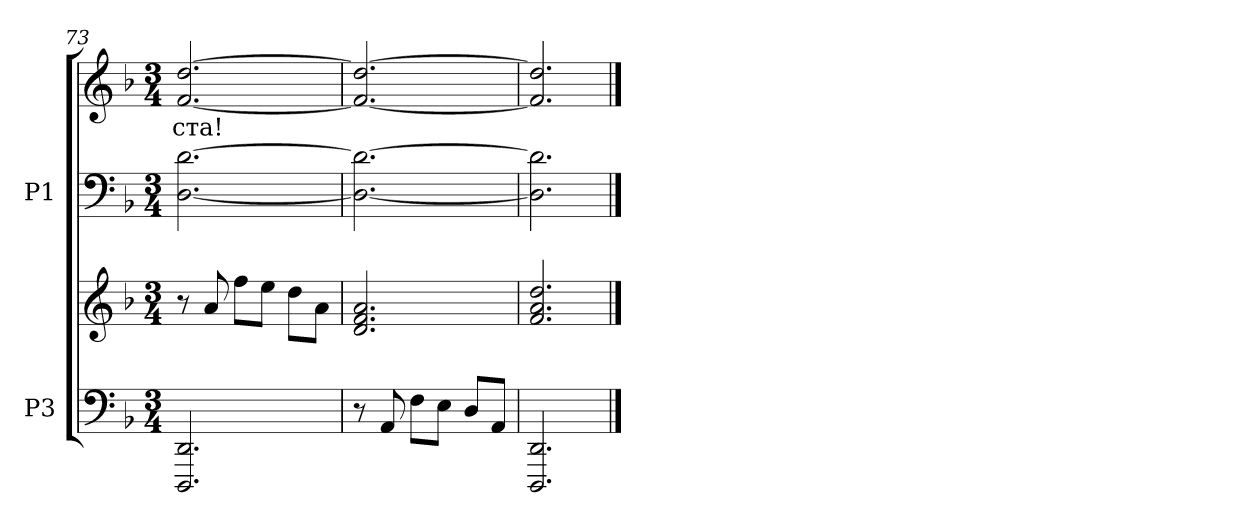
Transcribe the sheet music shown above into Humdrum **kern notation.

**kern	**kern	**kern	**kern	**text
*part2	*part2	*part1	*part1	*part1
*staff4	*staff3	*staff2	*staff1	*staff1
*I"P3	*	*I"P1	*	*
*clefF4	*clefG2	*clefF4	*clefG2	*
*k[b-]	*k[b-]	*k[b-]	*k[b-]	*
*F:	*F:	*F:	*F:	*
*M3/4	*M3/4	*M3/4	*M3/4	*
=73	=73	=73	=73	=73
!	!	!	!	!LO:LY:b:color=#000000
2.DDDi/ 2.DDi	8r	[<2.Di\ [>2.di	[<2.fi/ [>2.ddi	-ста!
.	8ai/	.	.	.
.	8ffi\L	.	.	.
.	8eei\J	.	.	.
.	8ddi\L	.	.	.
.	8ai\J	.	.	.
=74	=74	=74	=74	=74
8r	2.di/ 2.fi 2.ai	2.Di\_< 2.di_>	2.fi/_< 2.ddi_>	.
8AAi/	.	.	.	.
8Fi\L	.	.	.	.
8Ei\J	.	.	.	.
8Di/L	.	.	.	.
8AAi/J	.	.	.	.
=75	=75	=75	=75	=75
2.DDDi/ 2.DDi	2.fi/ 2.ai 2.ddi	2.Di\] 2.di]	2.fi/] 2.ddi]	.
==	==	==	==	==
*-	*-	*-	*-	*-
